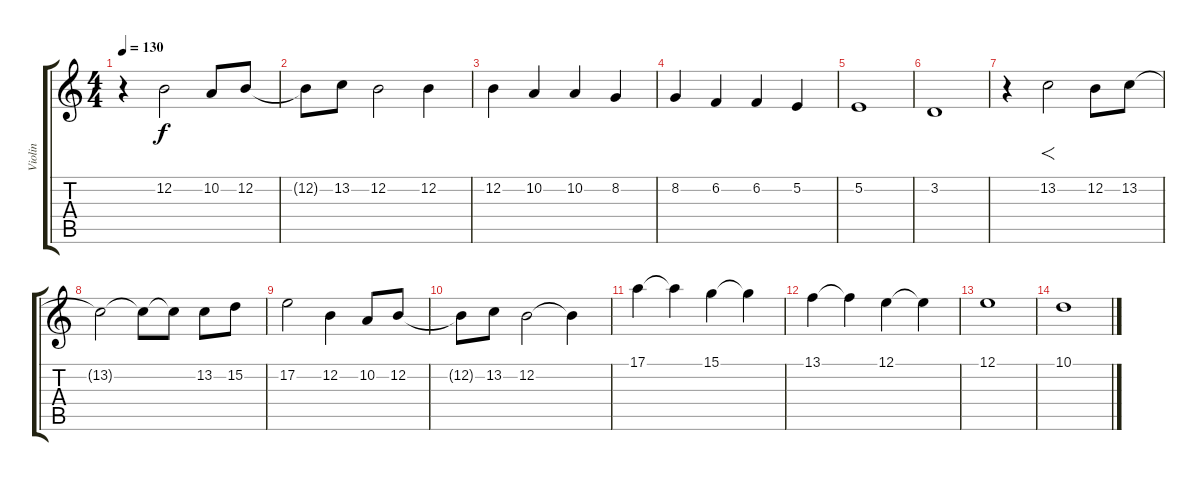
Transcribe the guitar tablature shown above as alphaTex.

\track ("Violin" "Violin") {instrument violin}
\staff {score tabs}
\tuning (E4 B3 G3 D3 A2 E2) {hide}
\ts (4 4)
\tempo 130
\clef g2
\ks c
r.4{dy f} 12.2.2 10.2.8 12.2.8 |
12.2{t}.8 13.2.8 12.2.2 12.2.4 |
12.2.4 10.2.4 10.2.4 8.2.4 |
8.2.4 6.2.4 6.2.4 5.2.4 |
5.2.1 |
3.2.1 |
r.4 13.2.2{f} 12.2.8 13.2.8 |
13.2{t}.2 13.2{t}.8 13.2{t}.8 13.2.8 15.2.8 |
17.2.2 12.2.4 10.2.8 12.2.8 |
12.2{t}.8 13.2.8 12.2.2 12.2{t}.4 |
17.1.4 17.1{t}.4 15.1.4 15.1{t}.4 |
13.1.4 13.1{t}.4 12.1.4 12.1{t}.4 |
12.1.1 |
10.1.1
